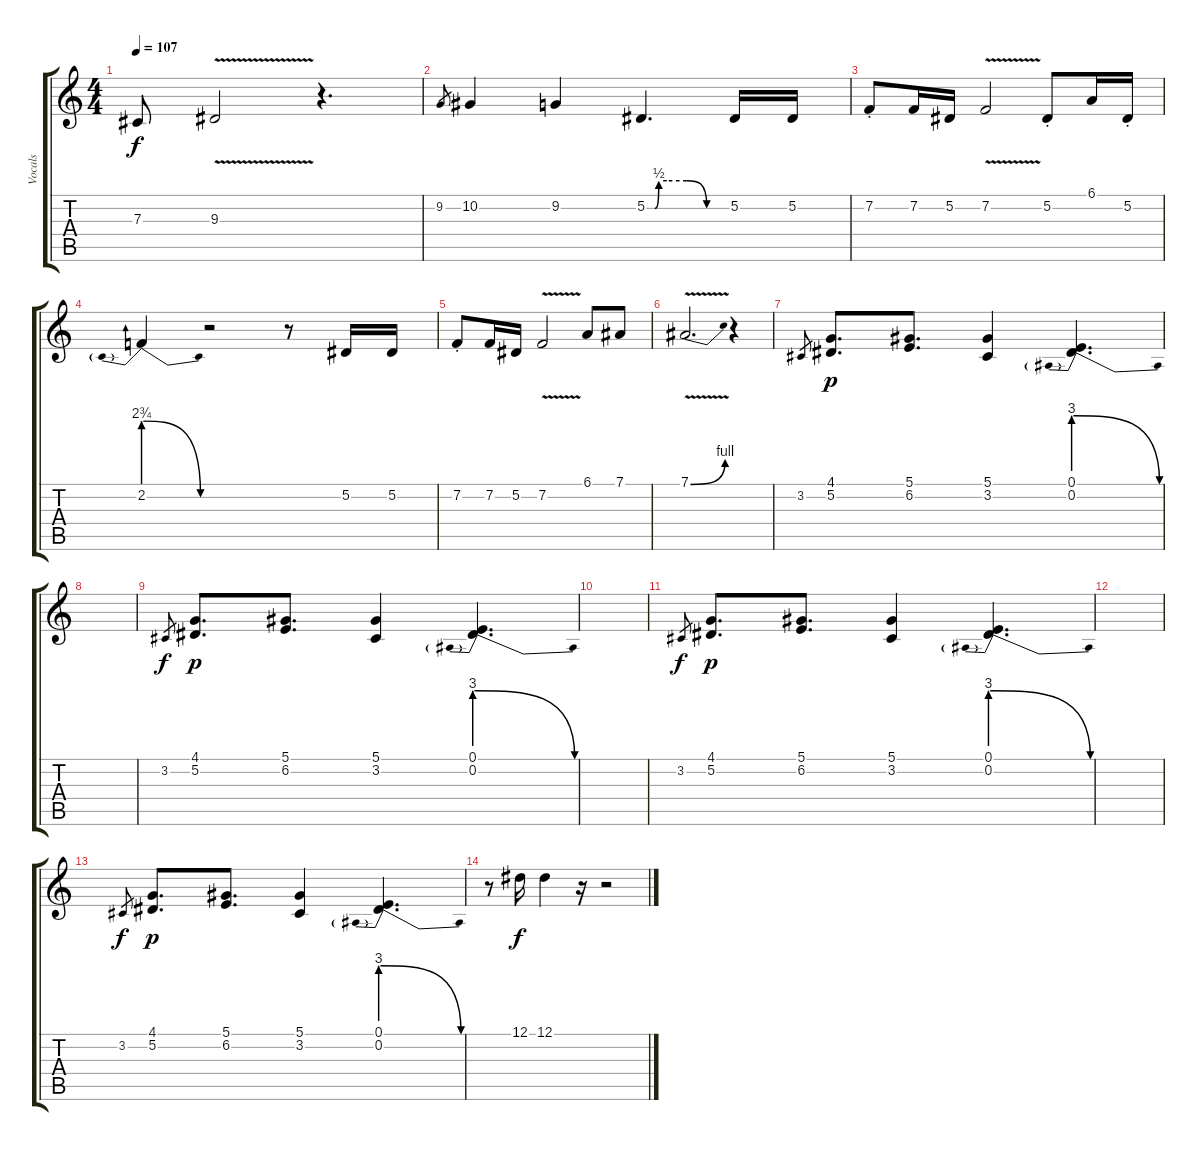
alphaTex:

\track ("Vocals" "Vocals") {instrument lead2sawtooth}
\staff {score tabs}
\tuning (Eb4 Bb3 Gb3 Db3 Ab2 Eb2) {hide}
\ts (4 4)
\tempo 107
\clef g2
\ks c
7.3{t}.8{dy f} 9.3{v}.2 r.4{d} |
9.2.8{gr} 10.2.4 9.2.4 5.2{be (custom 0 0 6 0 9 2 15 2 30 2 45 0 60 0)}.4{d} 5.2.16 5.2.16 |
7.2{st}.8 7.2.16 5.2.16 7.2{v}.2 5.2{st}.8 6.1.16 5.2{st}.16 |
2.2{be (prebendrelease 0 11 60 0)}.4 r.2 r.8 5.2.16 5.2.16 |
7.2{st}.8 7.2.16 5.2.16 7.2{v}.2 6.1.8 7.1.8 |
7.1{be (bend 0 0 60 4) v}.2{d} r.4 |
3.2.8{gr} (4.1 5.2).8{d dy p} (5.1 6.2).8{d} (5.1 3.2).4 (0.1 0.2{be (prebendrelease 0 12 60 0)}).4{d} |
|
3.2.8{gr dy f} (4.1 5.2).8{d dy p} (5.1 6.2).8{d} (5.1 3.2).4 (0.1 0.2{be (prebendrelease 0 12 60 0)}).4{d} |
|
3.2.8{gr dy f} (4.1 5.2).8{d dy p} (5.1 6.2).8{d} (5.1 3.2).4 (0.1 0.2{be (prebendrelease 0 12 60 0)}).4{d} |
|
3.2.8{gr dy f} (4.1 5.2).8{d dy p} (5.1 6.2).8{d} (5.1 3.2).4 (0.1 0.2{be (prebendrelease 0 12 60 0)}).4{d} |
r.8 12.1.16{dy f} 12.1.4 r.16 r.2
